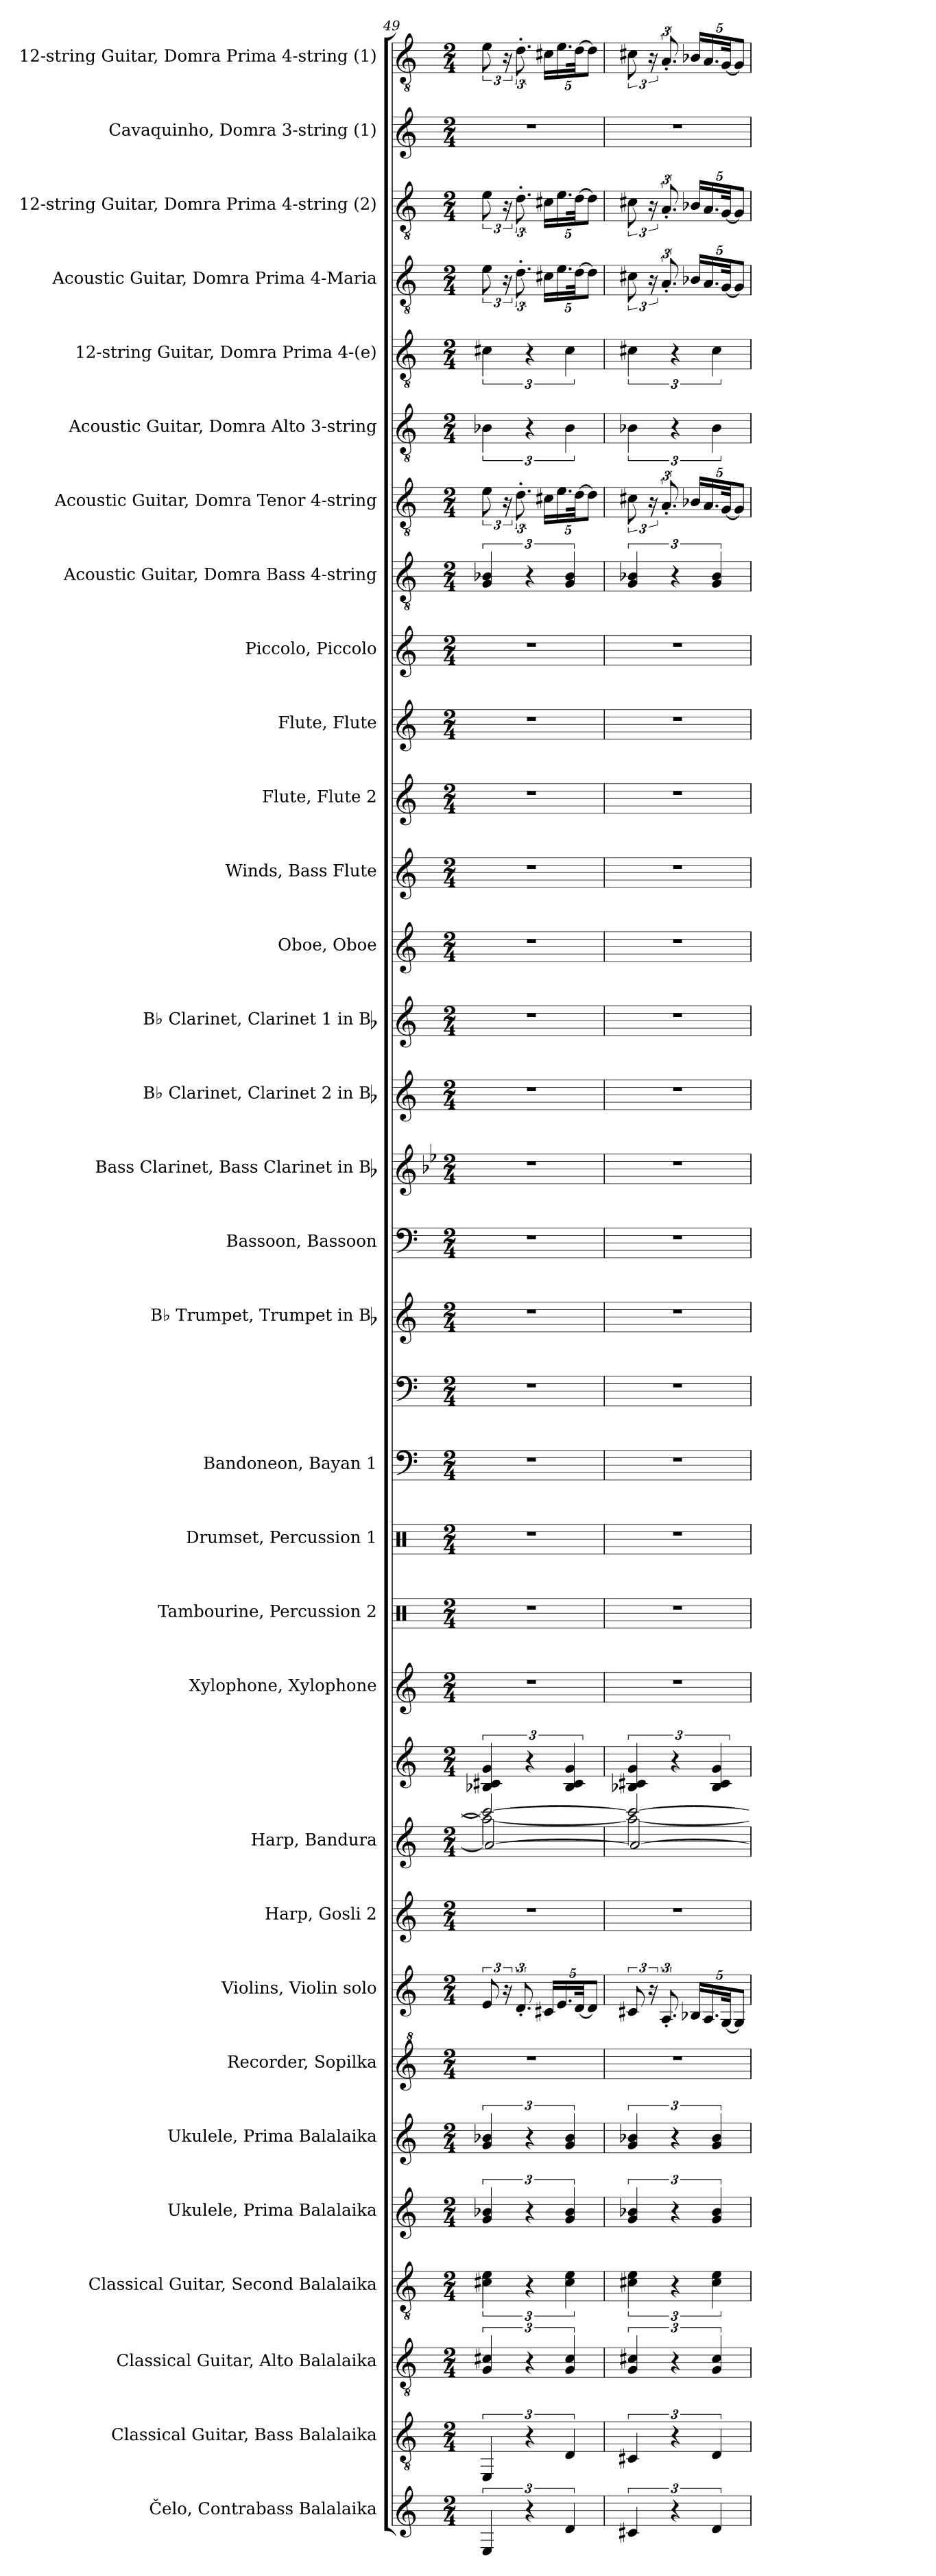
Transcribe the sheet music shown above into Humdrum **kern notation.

**kern	**kern	**kern	**kern	**kern	**kern	**kern	**kern	**kern	**kern	**kern	**kern	**kern	**kern	**kern	**kern	**kern	**kern	**kern	**kern	**kern	**kern	**kern	**kern	**kern	**kern	**kern	**kern	**kern	**kern	**kern	**kern	**kern	**kern
*part32	*part31	*part30	*part29	*part28	*part27	*part26	*part25	*part24	*part23	*part23	*part22	*part21	*part20	*part19	*part19	*part18	*part17	*part16	*part15	*part14	*part13	*part12	*part11	*part10	*part9	*part8	*part7	*part6	*part5	*part4	*part3	*part2	*part1
*staff34	*staff33	*staff32	*staff31	*staff30	*staff29	*staff28	*staff27	*staff26	*staff25	*staff24	*staff23	*staff22	*staff21	*staff20	*staff19	*staff18	*staff17	*staff16	*staff15	*staff14	*staff13	*staff12	*staff11	*staff10	*staff9	*staff8	*staff7	*staff6	*staff5	*staff4	*staff3	*staff2	*staff1
*I"Čelo, Contrabass Balalaika	*I"Classical Guitar, Bass Balalaika	*I"Classical Guitar, Alto Balalaika	*I"Classical Guitar, Second Balalaika	*I"Ukulele, Prima Balalaika	*I"Ukulele, Prima Balalaika	*I"Recorder, Sopilka	*I"Violins, Violin solo	*I"Harp, Gosli 2	*I"Harp, Bandura	*	*I"Xylophone, Xylophone	*I"Tambourine, Percussion 2	*I"Drumset, Percussion 1	*I"Bandoneon, Bayan 1	*	*I"B♭ Trumpet, Trumpet in Bb	*I"Bassoon, Bassoon	*I"Bass Clarinet, Bass Clarinet in Bb	*I"B♭ Clarinet, Clarinet 2 in Bb	*I"B♭ Clarinet, Clarinet 1 in Bb	*I"Oboe, Oboe	*I"Winds, Bass Flute	*I"Flute, Flute 2	*I"Flute, Flute	*I"Piccolo, Piccolo	*I"Acoustic Guitar, Domra Bass 4-string	*I"Acoustic Guitar, Domra Tenor 4-string	*I"Acoustic Guitar, Domra Alto 3-string	*I"12-string Guitar, Domra Prima 4-(e)	*I"Acoustic Guitar, Domra Prima 4-Maria	*I"12-string Guitar, Domra Prima 4-string (2)	*I"Cavaquinho, Domra 3-string (1)	*I"12-string Guitar, Domra Prima 4-string (1)
*	*I'Guit.	*I'Guit.	*I'Guit.	*I'Uk.	*I'Uk.	*I'Rec.	*I'Vlns.	*I'Hrp.	*I'Hrp.	*	*I'Xyl.	*I'Tamb.	*I'D. Set	*I'Ban.	*	*I'B♭ Tpt.	*I'Bsn.	*I'B. Cl.	*I'B♭ Cl.	*I'B♭ Cl.	*I'Ob.	*I'Wi.	*I'Fl.	*I'Fl.	*I'Picc.	*I'Guit.	*I'Guit.	*I'Guit.	*I'12-str. Guit.	*I'Guit.	*I'12-str. Guit.	*I'Cava.	*I'12-str. Guit.
*clefG2	*clefGv2	*clefGv2	*clefGv2	*clefG2	*clefG2	*clefG^2	*clefG2	*clefG2	*clefG2	*clefG2	*clefG2	*clefX	*clefX	*clefF4	*clefF4	*clefG2	*clefF4	*clefG2	*clefG2	*clefG2	*clefG2	*clefG2	*clefG2	*clefG2	*clefG2	*clefGv2	*clefGv2	*clefGv2	*clefGv2	*clefGv2	*clefGv2	*clefG2	*clefGv2
*ITrd14c24	*	*	*	*	*	*	*	*	*	*	*ITrd-7c-12	*	*	*	*	*ITrd1c2	*	*ITrd8c14	*ITrd1c2	*ITrd1c2	*	*	*	*	*ITrd-7c-12	*	*	*	*	*	*	*	*
*k[]	*k[]	*k[]	*k[]	*k[]	*k[]	*k[]	*k[]	*k[]	*k[]	*k[]	*k[]	*k[]	*k[]	*k[]	*k[]	*k[b-e-]	*k[]	*k[b-e-]	*k[b-e-]	*k[b-e-]	*k[]	*k[]	*k[]	*k[]	*k[]	*k[]	*k[]	*k[]	*k[]	*k[]	*k[]	*k[]	*k[]
*M2/4	*M2/4	*M2/4	*M2/4	*M2/4	*M2/4	*M2/4	*M2/4	*M2/4	*M2/4	*M2/4	*M2/4	*M2/4	*M2/4	*M2/4	*M2/4	*M2/4	*M2/4	*M2/4	*M2/4	*M2/4	*M2/4	*M2/4	*M2/4	*M2/4	*M2/4	*M2/4	*M2/4	*M2/4	*M2/4	*M2/4	*M2/4	*M2/4	*M2/4
=49	=49	=49	=49	=49	=49	=49	=49	=49	=49	=49	=49	=49	=49	=49	=49	=49	=49	=49	=49	=49	=49	=49	=49	=49	=49	=49	=49	=49	=49	=49	=49	=49	=49
*	*	*	*	*	*	*	*	*	*^	*	*	*	*	*	*	*	*	*	*	*	*	*	*	*	*	*	*	*	*	*	*	*	*
*	*	*	*	*	*	*	*	*	*	*^	*	*	*	*	*	*	*	*	*	*	*	*	*	*	*	*	*	*	*	*	*	*	*	*
6EEE/	6EE/	6G/ 6c#X/	6c#X\ 6e\	6g/ 6b-X/	6g/ 6b-X/	2r	12e/	2r	2ccc/_	2aa\_	2a/_	6B-X/ 6c#X/ 6g/	2r	2r	2r	2r	2r	2r	2r	2r	2r	2r	2r	2r	2r	2r	2r	6G/ 6B-X/	12e\	6B-X\	6c#X\	12e\	12e\	2r	12e\
.	.	.	.	.	.	.	24r	.	.	.	.	.	.	.	.	.	.	.	.	.	.	.	.	.	.	.	.	.	24r	.	.	24r	24r	.	24r
.	.	.	.	.	.	.	12.d'/	.	.	.	.	.	.	.	.	.	.	.	.	.	.	.	.	.	.	.	.	.	12.d'\	.	.	12.d'\	12.d'\	.	12.d'\
6r	6r	6r	6r	6r	6r	.	.	.	.	.	.	6r	.	.	.	.	.	.	.	.	.	.	.	.	.	.	.	6r	.	6r	6r	.	.	.	.
*	*	*	*	*	*	*	*Xbrackettup	*	*	*	*	*	*	*	*	*	*	*	*	*	*	*	*	*	*	*	*	*	*Xbrackettup	*	*	*Xbrackettup	*Xbrackettup	*	*Xbrackettup
.	.	.	.	.	.	.	20c#X/LL	.	.	.	.	.	.	.	.	.	.	.	.	.	.	.	.	.	.	.	.	.	20c#X\LL	.	.	20c#X\LL	20c#X\LL	.	20c#X\LL
.	.	.	.	.	.	.	20.e/	.	.	.	.	.	.	.	.	.	.	.	.	.	.	.	.	.	.	.	.	.	20.e\	.	.	20.e\	20.e\	.	20.e\
6DD/	6D/	6G/ 6c#/	6c#\ 6e\	6g/ 6b-/	6g/ 6b-/	.	.	.	.	.	.	6B-/ 6c#/ 6g/	.	.	.	.	.	.	.	.	.	.	.	.	.	.	.	6G/ 6B-/	.	6B-\	6c#\	.	.	.	.
.	.	.	.	.	.	.	[40d/JK	.	.	.	.	.	.	.	.	.	.	.	.	.	.	.	.	.	.	.	.	.	[40d\JK	.	.	[40d\JK	[40d\JK	.	[40d\JK
.	.	.	.	.	.	.	10d/J]	.	.	.	.	.	.	.	.	.	.	.	.	.	.	.	.	.	.	.	.	.	10d\J]	.	.	10d\J]	10d\J]	.	10d\J]
!!LO:PB:g=z
=50	=50	=50	=50	=50	=50	=50	=50	=50	=50	=50	=50	=50	=50	=50	=50	=50	=50	=50	=50	=50	=50	=50	=50	=50	=50	=50	=50	=50	=50	=50	=50	=50	=50	=50	=50
*	*	*	*	*	*	*	*brackettup	*	*	*	*	*	*	*	*	*	*	*	*	*	*	*	*	*	*	*	*	*	*brackettup	*	*	*brackettup	*brackettup	*	*brackettup
6CC#X/	6C#X/	6G/ 6c#X/	6c#X\ 6e\	6g/ 6b-X/	6g/ 6b-X/	2r	12c#X/	2r	2ccc/_	2aa\_	2a/_	6B-X/ 6c#X/ 6g/	2r	2r	2r	2r	2r	2r	2r	2r	2r	2r	2r	2r	2r	2r	2r	6G/ 6B-X/	12c#X\	6B-X\	6c#X\	12c#X\	12c#X\	2r	12c#X\
.	.	.	.	.	.	.	24r	.	.	.	.	.	.	.	.	.	.	.	.	.	.	.	.	.	.	.	.	.	24r	.	.	24r	24r	.	24r
.	.	.	.	.	.	.	12.A'/	.	.	.	.	.	.	.	.	.	.	.	.	.	.	.	.	.	.	.	.	.	12.A'/	.	.	12.A'/	12.A'/	.	12.A'/
6r	6r	6r	6r	6r	6r	.	.	.	.	.	.	6r	.	.	.	.	.	.	.	.	.	.	.	.	.	.	.	6r	.	6r	6r	.	.	.	.
*	*	*	*	*	*	*	*Xbrackettup	*	*	*	*	*	*	*	*	*	*	*	*	*	*	*	*	*	*	*	*	*	*Xbrackettup	*	*	*Xbrackettup	*Xbrackettup	*	*Xbrackettup
.	.	.	.	.	.	.	20B-X/LL	.	.	.	.	.	.	.	.	.	.	.	.	.	.	.	.	.	.	.	.	.	20B-X/LL	.	.	20B-X/LL	20B-X/LL	.	20B-X/LL
.	.	.	.	.	.	.	20.A/	.	.	.	.	.	.	.	.	.	.	.	.	.	.	.	.	.	.	.	.	.	20.A/	.	.	20.A/	20.A/	.	20.A/
6DD/	6D/	6G/ 6c#/	6c#\ 6e\	6g/ 6b-/	6g/ 6b-/	.	.	.	.	.	.	6B-/ 6c#/ 6g/	.	.	.	.	.	.	.	.	.	.	.	.	.	.	.	6G/ 6B-/	.	6B-\	6c#\	.	.	.	.
.	.	.	.	.	.	.	[40G/JK	.	.	.	.	.	.	.	.	.	.	.	.	.	.	.	.	.	.	.	.	.	[40G/JK	.	.	[40G/JK	[40G/JK	.	[40G/JK
.	.	.	.	.	.	.	10G/J]	.	.	.	.	.	.	.	.	.	.	.	.	.	.	.	.	.	.	.	.	.	10G/J]	.	.	10G/J]	10G/J]	.	10G/J]
*	*	*	*	*	*	*	*	*	*v	*v	*v	*	*	*	*	*	*	*	*	*	*	*	*	*	*	*	*	*	*	*	*	*	*	*	*
=	=	=	=	=	=	=	=	=	=	=	=	=	=	=	=	=	=	=	=	=	=	=	=	=	=	=	=	=	=	=	=	=	=
*-	*-	*-	*-	*-	*-	*-	*-	*-	*-	*-	*-	*-	*-	*-	*-	*-	*-	*-	*-	*-	*-	*-	*-	*-	*-	*-	*-	*-	*-	*-	*-	*-	*-
